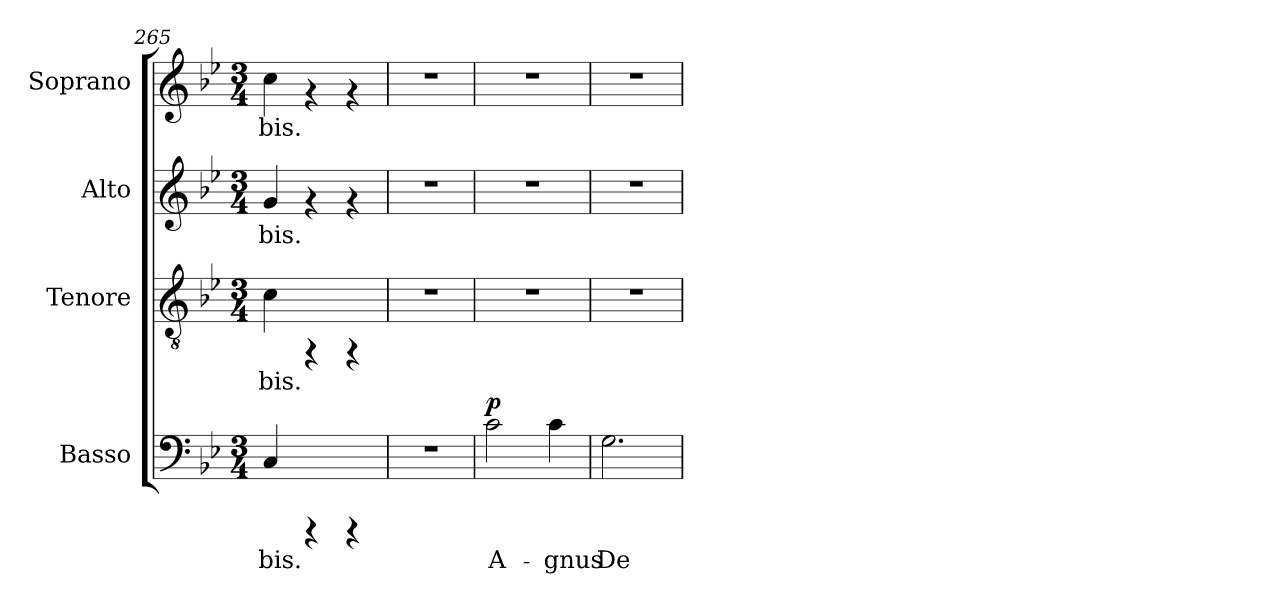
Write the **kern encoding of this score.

**kern	**text	**dynam	**kern	**text	**kern	**text	**kern	**text
*part4	*part4	*part4	*part3	*part3	*part2	*part2	*part1	*part1
*staff4	*staff4	*staff4	*staff3	*staff3	*staff2	*staff2	*staff1	*staff1
*I"Basso	*	*	*I"Tenore	*	*I"Alto	*	*I"Soprano	*
*I'B	*	*	*I'T	*	*I'A	*	*I'S	*
*clefF4	*	*	*clefGv2	*	*clefG2	*	*clefG2	*
*k[b-e-]	*	*	*k[b-e-]	*	*k[b-e-]	*	*k[b-e-]	*
*B-:	*	*	*B-:	*	*B-:	*	*B-:	*
*M3/4	*	*	*M3/4	*	*M3/4	*	*M3/4	*
=265	=265	=265	=265	=265	=265	=265	=265	=265
!	!LO:LY:b:cj	!	!	!LO:LY:b:cj	!	!LO:LY:b:cj	!	!LO:LY:b:cj
4C/	-bis.	.	4c\	-bis.	4g/	-bis.	4cc\	-bis.
4rCCC	.	.	4rFF	.	4rf	.	4rf	.
4rCCC	.	.	4rFF	.	4rf	.	4rf	.
!!LO:PB:g=z
=266	=266	=266	=266	=266	=266	=266	=266	=266
2.r	.	.	2.r	.	2.r	.	2.r	.
=267	=267	=267	=267	=267	=267	=267	=267	=267
!	!LO:LY:b:cj	!LO:DY:a	!	!	!	!	!	!
2c\	A-	p	2.r	.	2.r	.	2.r	.
!	!LO:LY:b:cj	!	!	!	!	!	!	!
4c\	-gnus	.	.	.	.	.	.	.
=268	=268	=268	=268	=268	=268	=268	=268	=268
!	!LO:LY:b:cj	!	!	!	!	!	!	!
2.G\	De-	.	2.r	.	2.r	.	2.r	.
=	=	=	=	=	=	=	=	=
*-	*-	*-	*-	*-	*-	*-	*-	*-
